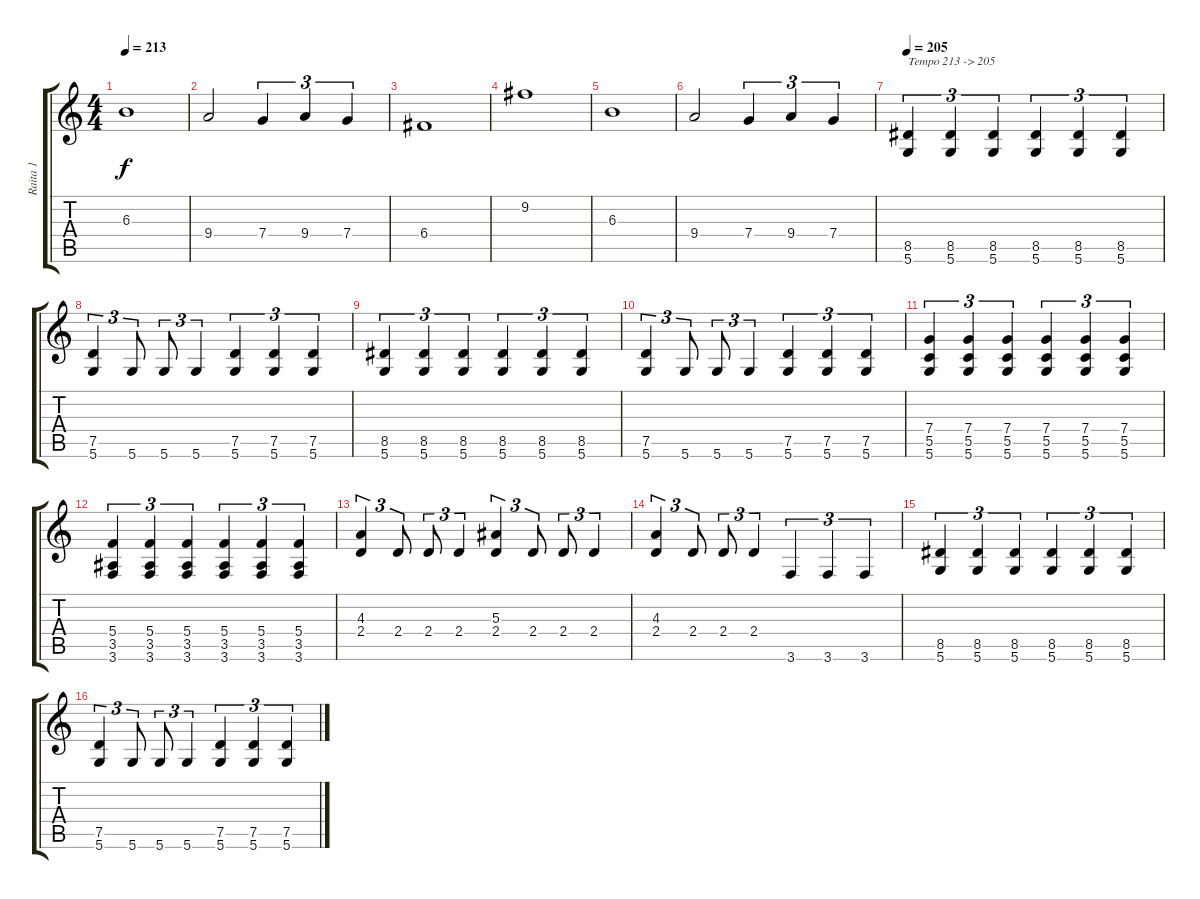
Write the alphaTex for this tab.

\track ("Raita 1" "Raita 1") {instrument distortionguitar}
\staff {score tabs}
\tuning (D4 A3 F3 C3 G2 D2) {hide}
\ts (4 4)
\tempo 213
\clef g2
\ks c
6.3.1{dy f} |
9.4.2 7.4.4{tu (3 2)} 9.4.4{tu (3 2)} 7.4.4{tu (3 2)} |
6.4.1 |
9.2.1 |
6.3.1 |
9.4.2 7.4.4{tu (3 2)} 9.4.4{tu (3 2)} 7.4.4{tu (3 2)} |
\tempo 205
(8.5 5.6).4{tu (3 2) txt "Tempo 213 -> 205" volume 16} (8.5 5.6).4{tu (3 2)} (8.5 5.6).4{tu (3 2)} (8.5 5.6).4{tu (3 2)} (8.5 5.6).4{tu (3 2)} (8.5 5.6).4{tu (3 2)} |
(7.5 5.6).4{tu (3 2)} 5.6.8{tu (3 2)} 5.6.8{tu (3 2)} 5.6.4{tu (3 2)} (7.5 5.6).4{tu (3 2)} (7.5 5.6).4{tu (3 2)} (7.5 5.6).4{tu (3 2)} |
(8.5 5.6).4{tu (3 2)} (8.5 5.6).4{tu (3 2)} (8.5 5.6).4{tu (3 2)} (8.5 5.6).4{tu (3 2)} (8.5 5.6).4{tu (3 2)} (8.5 5.6).4{tu (3 2)} |
(7.5 5.6).4{tu (3 2)} 5.6.8{tu (3 2)} 5.6.8{tu (3 2)} 5.6.4{tu (3 2)} (7.5 5.6).4{tu (3 2)} (7.5 5.6).4{tu (3 2)} (7.5 5.6).4{tu (3 2)} |
(7.4 5.5 5.6).4{tu (3 2)} (7.4 5.5 5.6).4{tu (3 2)} (7.4 5.5 5.6).4{tu (3 2)} (7.4 5.5 5.6).4{tu (3 2)} (7.4 5.5 5.6).4{tu (3 2)} (7.4 5.5 5.6).4{tu (3 2)} |
(5.4 3.5 3.6).4{tu (3 2)} (5.4 3.5 3.6).4{tu (3 2)} (5.4 3.5 3.6).4{tu (3 2)} (5.4 3.5 3.6).4{tu (3 2)} (5.4 3.5 3.6).4{tu (3 2)} (5.4 3.5 3.6).4{tu (3 2)} |
(4.3 2.4).4{tu (3 2)} 2.4.8{tu (3 2)} 2.4.8{tu (3 2)} 2.4.4{tu (3 2)} (5.3 2.4).4{tu (3 2)} 2.4.8{tu (3 2)} 2.4.8{tu (3 2)} 2.4.4{tu (3 2)} |
(4.3 2.4).4{tu (3 2)} 2.4.8{tu (3 2)} 2.4.8{tu (3 2)} 2.4.4{tu (3 2)} 3.6.4{tu (3 2)} 3.6.4{tu (3 2)} 3.6.4{tu (3 2)} |
(8.5 5.6).4{tu (3 2)} (8.5 5.6).4{tu (3 2)} (8.5 5.6).4{tu (3 2)} (8.5 5.6).4{tu (3 2)} (8.5 5.6).4{tu (3 2)} (8.5 5.6).4{tu (3 2)} |
(7.5 5.6).4{tu (3 2)} 5.6.8{tu (3 2)} 5.6.8{tu (3 2)} 5.6.4{tu (3 2)} (7.5 5.6).4{tu (3 2)} (7.5 5.6).4{tu (3 2)} (7.5 5.6).4{tu (3 2)}
